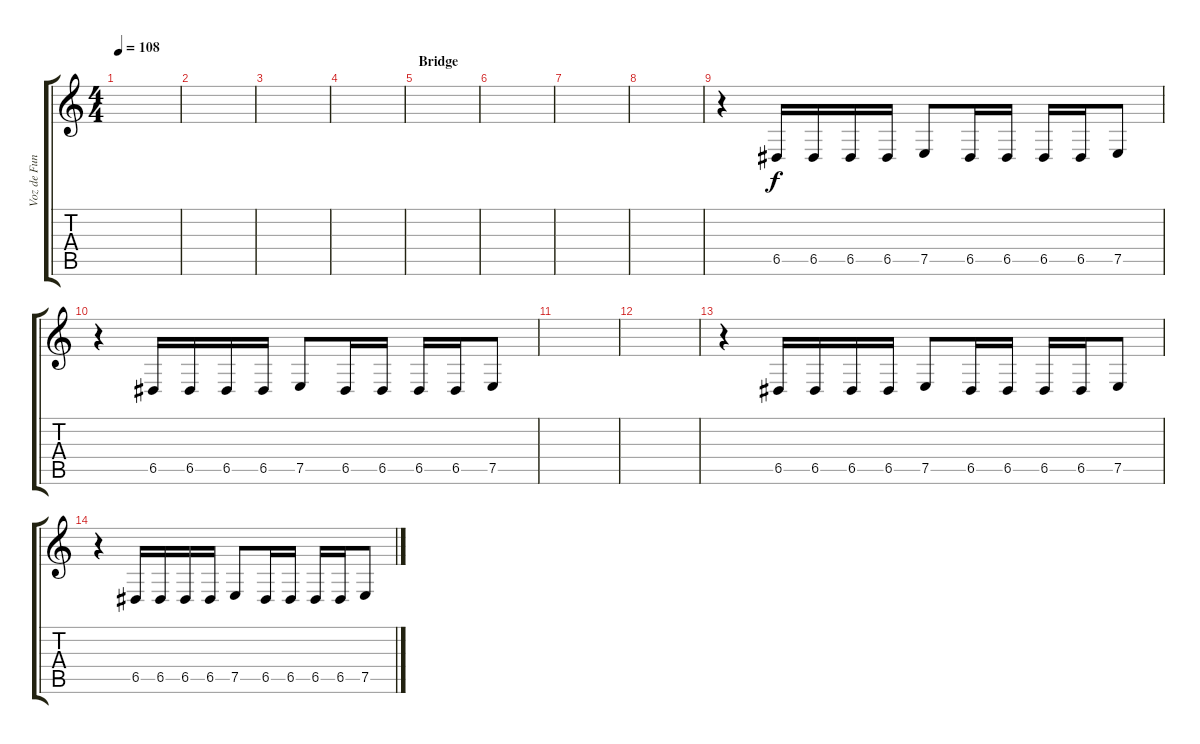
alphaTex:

\track ("Voz de Fundo(Shinoda)" "Voz de Fun") {instrument clarinet}
\staff {score tabs}
\tuning (E4 B3 G3 D3 A2 E2) {hide}
\ts (4 4)
\tempo 108
\clef g2
\ks c
|
|
|
|
\section ("" "Bridge")
|
|
|
|
r.4 6.5.16 6.5.16 6.5.16 6.5.16 7.5.8 6.5.16 6.5.16 6.5.16 6.5.16 7.5.8 |
r.4 6.5.16 6.5.16 6.5.16 6.5.16 7.5.8 6.5.16 6.5.16 6.5.16 6.5.16 7.5.8 |
|
|
r.4 6.5.16 6.5.16 6.5.16 6.5.16 7.5.8 6.5.16 6.5.16 6.5.16 6.5.16 7.5.8 |
r.4 6.5.16 6.5.16 6.5.16 6.5.16 7.5.8 6.5.16 6.5.16 6.5.16 6.5.16 7.5.8
